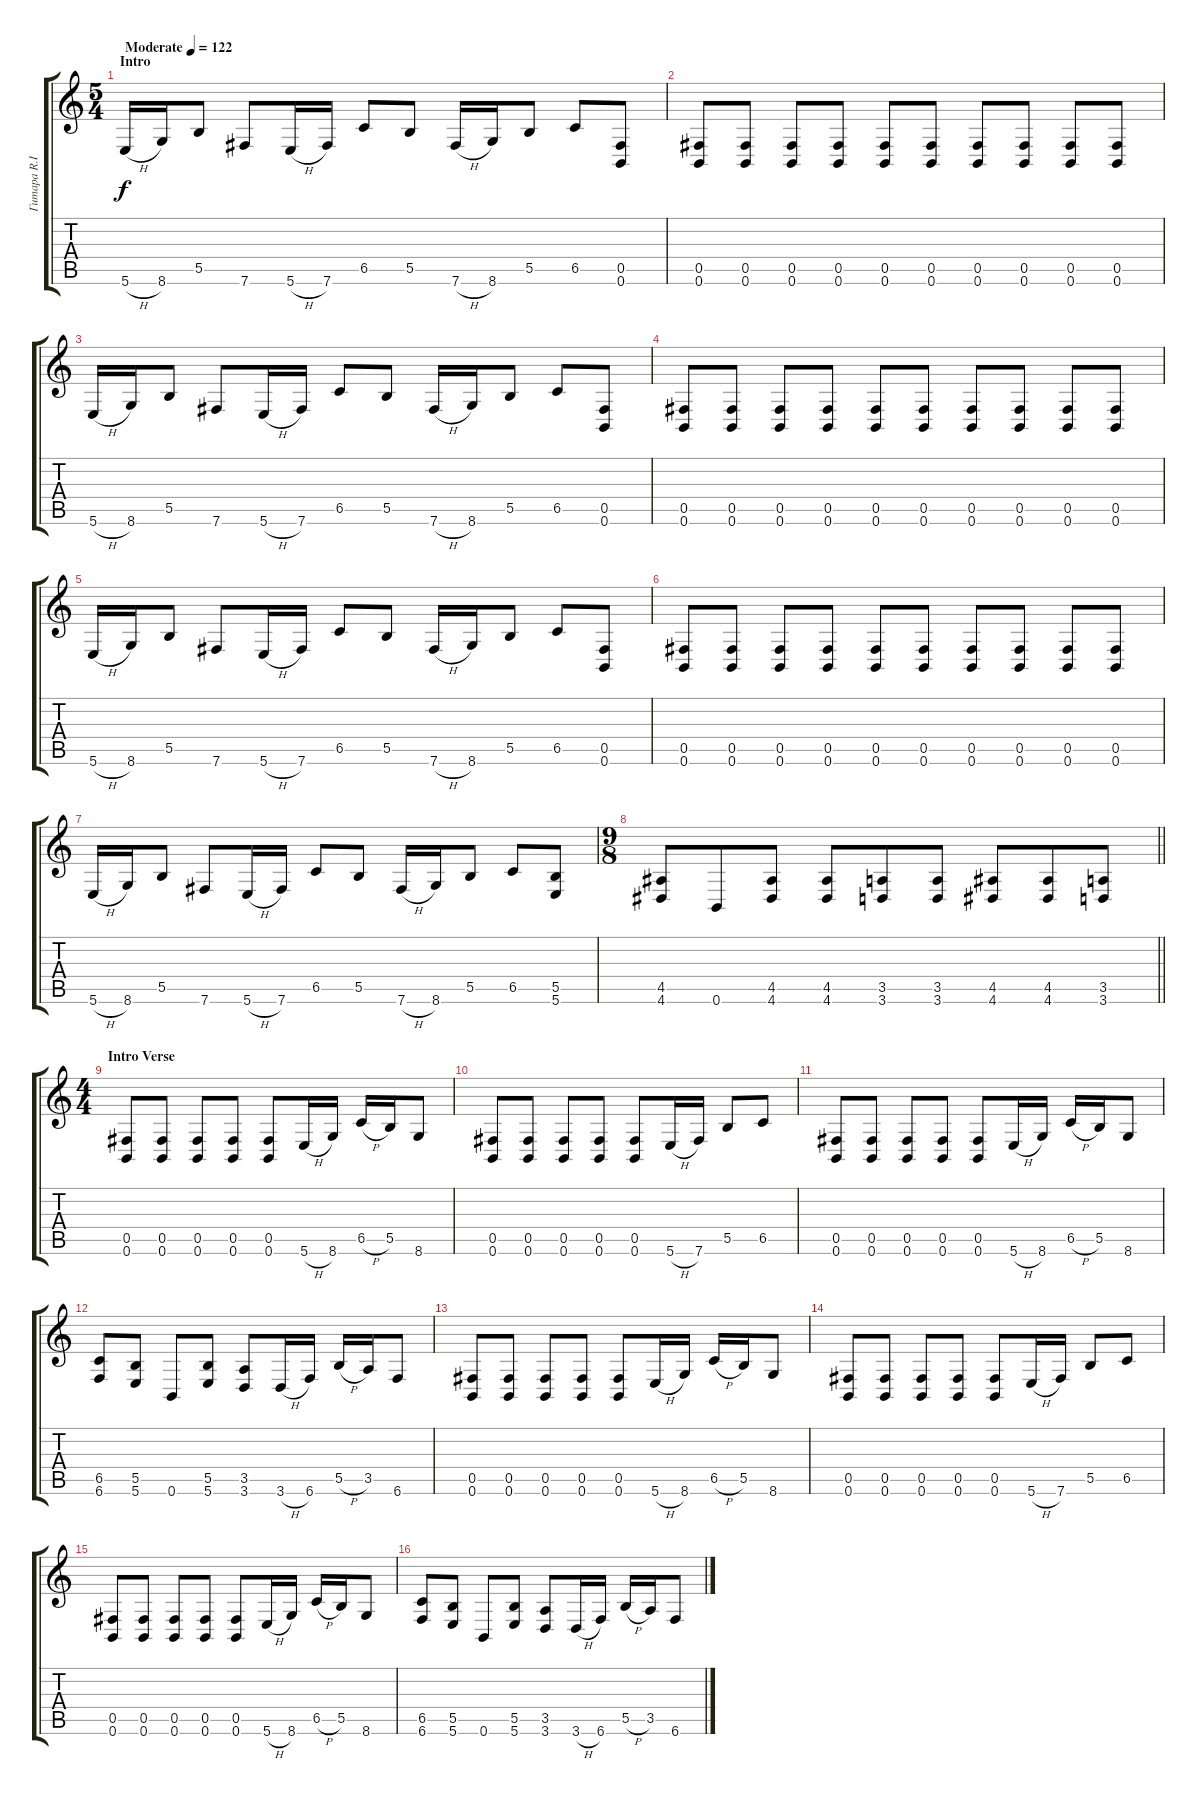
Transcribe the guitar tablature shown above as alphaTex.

\track ("Гитара R.I.P. Hanneman" "Гитара R.I") {instrument overdrivenguitar}
\staff {score tabs}
\tuning (Db4 Ab3 E3 B2 Gb2 B1) {hide}
\ts (5 4)
\section ("" "Intro")
\tempo (122 "Moderate")
\clef g2
\ks c
5.6{h}.16{dy f instrument overdrivenguitar} 8.6.16 5.5.8 7.6.8 5.6{h}.16 7.6.16 6.5.8 5.5.8 7.6{h}.16 8.6.16 5.5.8 6.5.8 (0.5 0.6).8 |
(0.5 0.6).8 (0.5 0.6).8 (0.5 0.6).8 (0.5 0.6).8 (0.5 0.6).8 (0.5 0.6).8 (0.5 0.6).8 (0.5 0.6).8 (0.5 0.6).8 (0.5 0.6).8 |
5.6{h}.16 8.6.16 5.5.8 7.6.8 5.6{h}.16 7.6.16 6.5.8 5.5.8 7.6{h}.16 8.6.16 5.5.8 6.5.8 (0.5 0.6).8 |
(0.5 0.6).8 (0.5 0.6).8 (0.5 0.6).8 (0.5 0.6).8 (0.5 0.6).8 (0.5 0.6).8 (0.5 0.6).8 (0.5 0.6).8 (0.5 0.6).8 (0.5 0.6).8 |
5.6{h}.16 8.6.16 5.5.8 7.6.8 5.6{h}.16 7.6.16 6.5.8 5.5.8 7.6{h}.16 8.6.16 5.5.8 6.5.8 (0.5 0.6).8 |
(0.5 0.6).8 (0.5 0.6).8 (0.5 0.6).8 (0.5 0.6).8 (0.5 0.6).8 (0.5 0.6).8 (0.5 0.6).8 (0.5 0.6).8 (0.5 0.6).8 (0.5 0.6).8 |
5.6{h}.16 8.6.16 5.5.8 7.6.8 5.6{h}.16 7.6.16 6.5.8 5.5.8 7.6{h}.16 8.6.16 5.5.8 6.5.8 (5.5 5.6).8 |
\ts (9 8)
\barLineRight lightlight
(4.5 4.6).8 0.6.8 (4.5 4.6).8 (4.5 4.6).8 (3.5 3.6).8 (3.5 3.6).8 (4.5 4.6).8 (4.5 4.6).8 (3.5 3.6).8 |
\ts (4 4)
\section ("" "Intro Verse")
(0.5 0.6).8 (0.5 0.6).8 (0.5 0.6).8 (0.5 0.6).8 (0.5 0.6).8 5.6{h}.16 8.6.16 6.5{h}.16 5.5.16 8.6.8 |
(0.5 0.6).8 (0.5 0.6).8 (0.5 0.6).8 (0.5 0.6).8 (0.5 0.6).8 5.6{h}.16 7.6.16 5.5.8 6.5.8 |
(0.5 0.6).8 (0.5 0.6).8 (0.5 0.6).8 (0.5 0.6).8 (0.5 0.6).8 5.6{h}.16 8.6.16 6.5{h}.16 5.5.16 8.6.8 |
(6.5 6.6).8 (5.5 5.6).8 0.6.8 (5.5 5.6).8 (3.5 3.6).8 3.6{h}.16 6.6.16 5.5{h}.16 3.5.16 6.6.8 |
(0.5 0.6).8 (0.5 0.6).8 (0.5 0.6).8 (0.5 0.6).8 (0.5 0.6).8 5.6{h}.16 8.6.16 6.5{h}.16 5.5.16 8.6.8 |
(0.5 0.6).8 (0.5 0.6).8 (0.5 0.6).8 (0.5 0.6).8 (0.5 0.6).8 5.6{h}.16 7.6.16 5.5.8 6.5.8 |
(0.5 0.6).8 (0.5 0.6).8 (0.5 0.6).8 (0.5 0.6).8 (0.5 0.6).8 5.6{h}.16 8.6.16 6.5{h}.16 5.5.16 8.6.8 |
(6.5 6.6).8 (5.5 5.6).8 0.6.8 (5.5 5.6).8 (3.5 3.6).8 3.6{h}.16 6.6.16 5.5{h}.16 3.5.16 6.6.8
